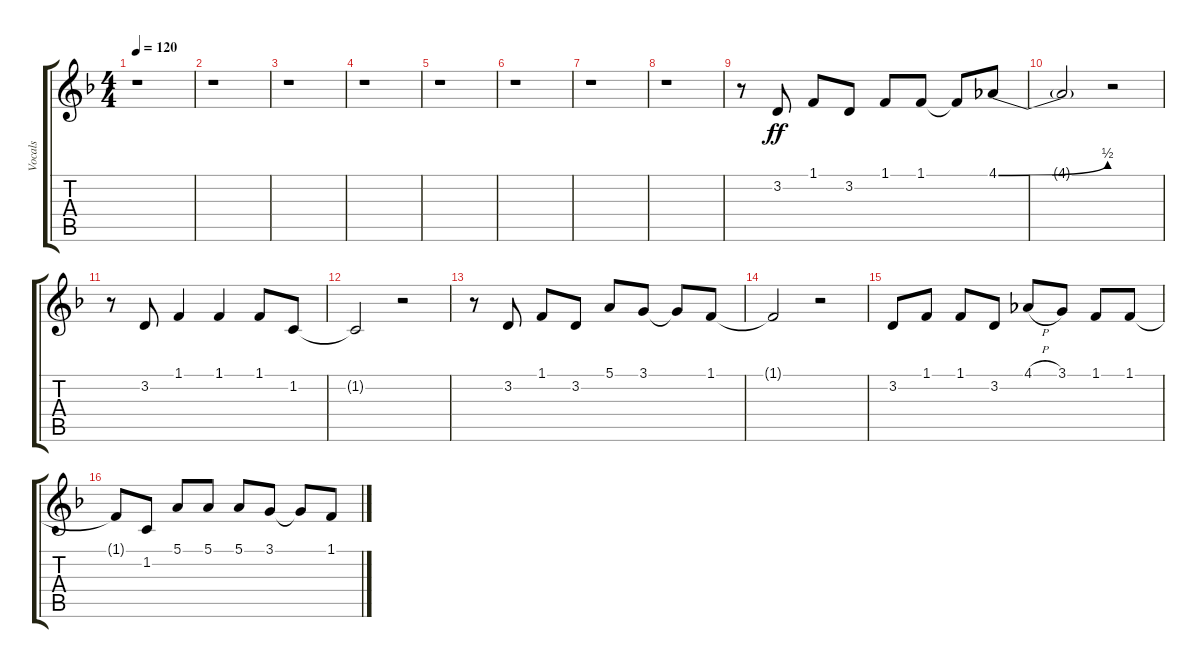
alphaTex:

\track ("Vocals" "Vocals") {instrument altosax}
\staff {score tabs}
\tuning (E4 B3 G3 D3 A2 E2) {hide}
\ts (4 4)
\tempo 120
\clef g2
\ks f
r.1{dy ff instrument altosax} |
r.1 |
r.1 |
r.1 |
r.1 |
r.1 |
r.1 |
r.1 |
r.8 3.2.8 1.1.8 3.2.8 1.1.8 1.1.8 1.1{t}.8 4.1{be (bend 0 0 60 2)}.8 |
4.1{t}.2 r.2 |
r.8 3.2.8 1.1.4 1.1.4 1.1.8 1.2.8 |
1.2{t}.2 r.2 |
r.8 3.2.8 1.1.8 3.2.8 5.1.8 3.1.8 3.1{t}.8 1.1.8 |
1.1{t}.2 r.2 |
3.2.8 1.1.8 1.1.8 3.2.8 4.1{h}.8 3.1.8 1.1.8 1.1.8 |
1.1{t}.8 1.2.8 5.1.8 5.1.8 5.1.8 3.1.8 3.1{t}.8 1.1.8
